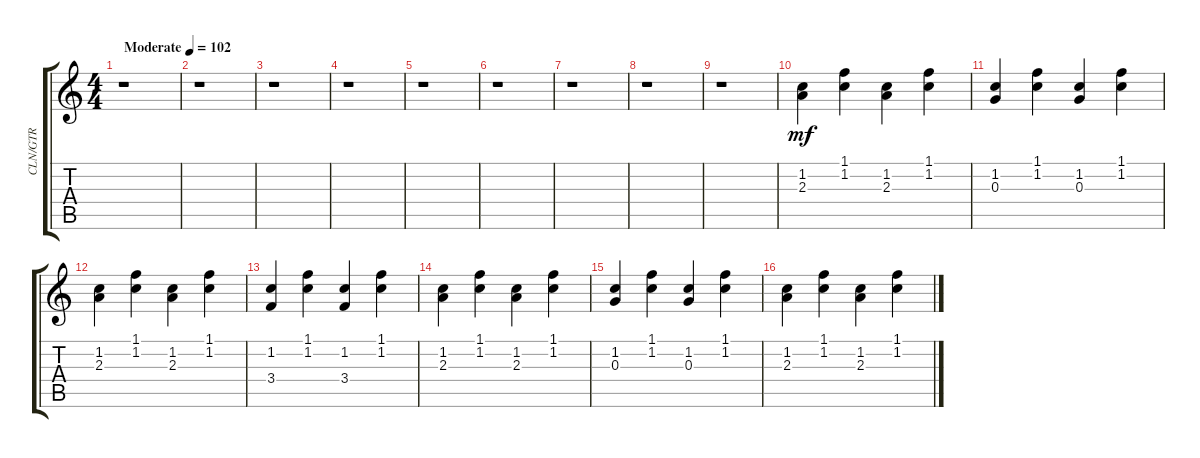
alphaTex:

\track ("CLN/GTR" "CLN/GTR") {instrument electricguitarclean}
\staff {score tabs}
\tuning (E4 B3 G3 D3 A2 E2) {hide}
\ts (4 4)
\tempo (102 "Moderate")
\clef g2
\ks c
r.1{dy mf instrument electricguitarclean} |
r.1 |
r.1 |
r.1 |
r.1 |
r.1 |
r.1 |
r.1 |
r.1 |
(1.2 2.3).4 (1.1 1.2).4 (1.2 2.3).4 (1.1 1.2).4 |
(1.2 0.3).4 (1.1 1.2).4 (1.2 0.3).4 (1.1 1.2).4 |
(1.2 2.3).4 (1.1 1.2).4 (1.2 2.3).4 (1.1 1.2).4 |
(1.2 3.4).4 (1.1 1.2).4 (1.2 3.4).4 (1.1 1.2).4 |
(1.2 2.3).4 (1.1 1.2).4 (1.2 2.3).4 (1.1 1.2).4 |
(1.2 0.3).4 (1.1 1.2).4 (1.2 0.3).4 (1.1 1.2).4 |
(1.2 2.3).4 (1.1 1.2).4 (1.2 2.3).4 (1.1 1.2).4
